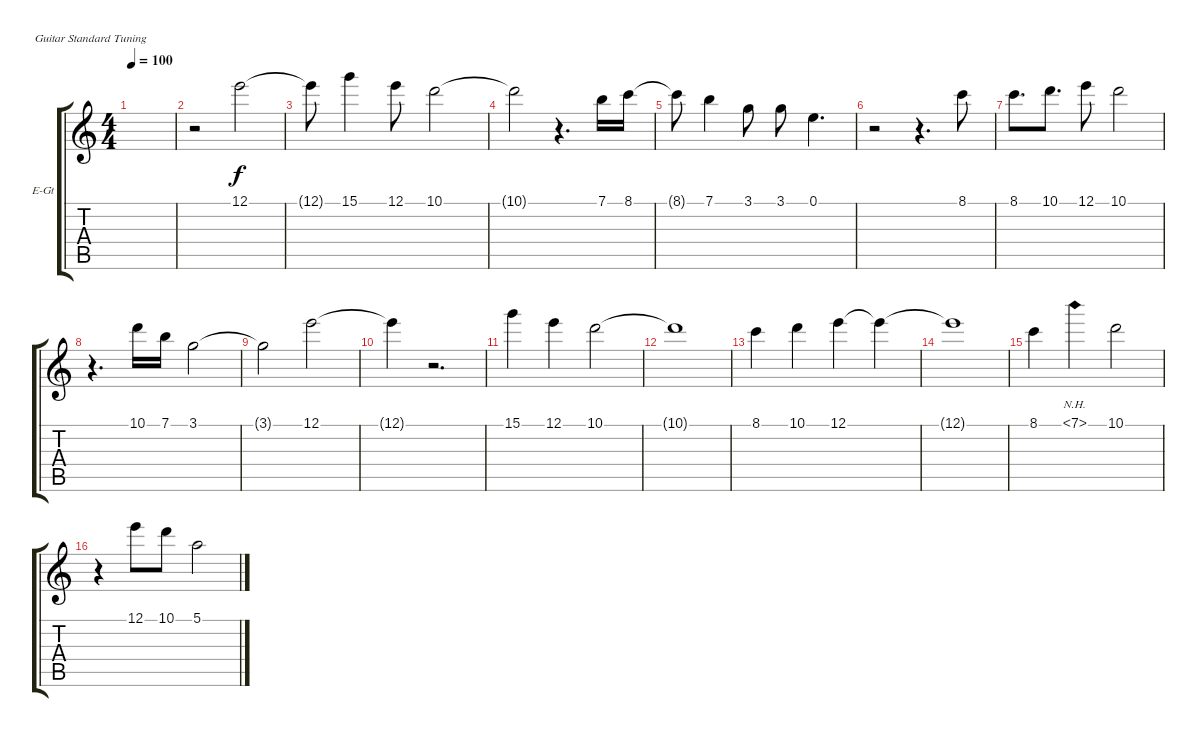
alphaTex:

\defaultSystemsLayout 4
\bracketExtendMode groupsimilarinstruments
\firstSystemTrackNameOrientation horizontal
\otherSystemsTrackNameOrientation horizontal
\track ("Electric Guitar" "E-Gt") {instrument distortionguitar}
\staff {score tabs}
\tuning (E4 B3 G3 D3 A2 E2)
\ts (4 4)
\tempo 100
\clef g2
\scale
0.485477
\ks c
|
\scale
0.257261 r.2 12.1.2 |
\scale
0.257261 12.1{t}.8 15.1.4 12.1.8 10.1.2 |
\scale
0.333333 10.1{t}.2 r.4{d} 7.1.16 8.1.16 |
\scale
0.333333 8.1{t}.8 7.1.4 3.1.8 3.1.8 0.1.4{d} |
\scale
0.333333 r.2 r.4{d} 8.1.8 |
\scale
0.333333 8.1.8{d} 10.1.8{d} 12.1.8 10.1.2 |
\scale
0.333333 r.4{d} 10.1.16 7.1.16 3.1.2 |
\scale
0.333333 3.1{t}.2 12.1.2 |
12.1{t}.4 r.2{d} |
15.1.4 12.1.4 10.1.2 |
10.1{t}.1 |
8.1.4 10.1.4 12.1.4 12.1{t}.4 |
12.1{t}.1 |
8.1.4 7.1{nh}.4 10.1.2 |
r.4 12.1.8 10.1.8 5.1.2
